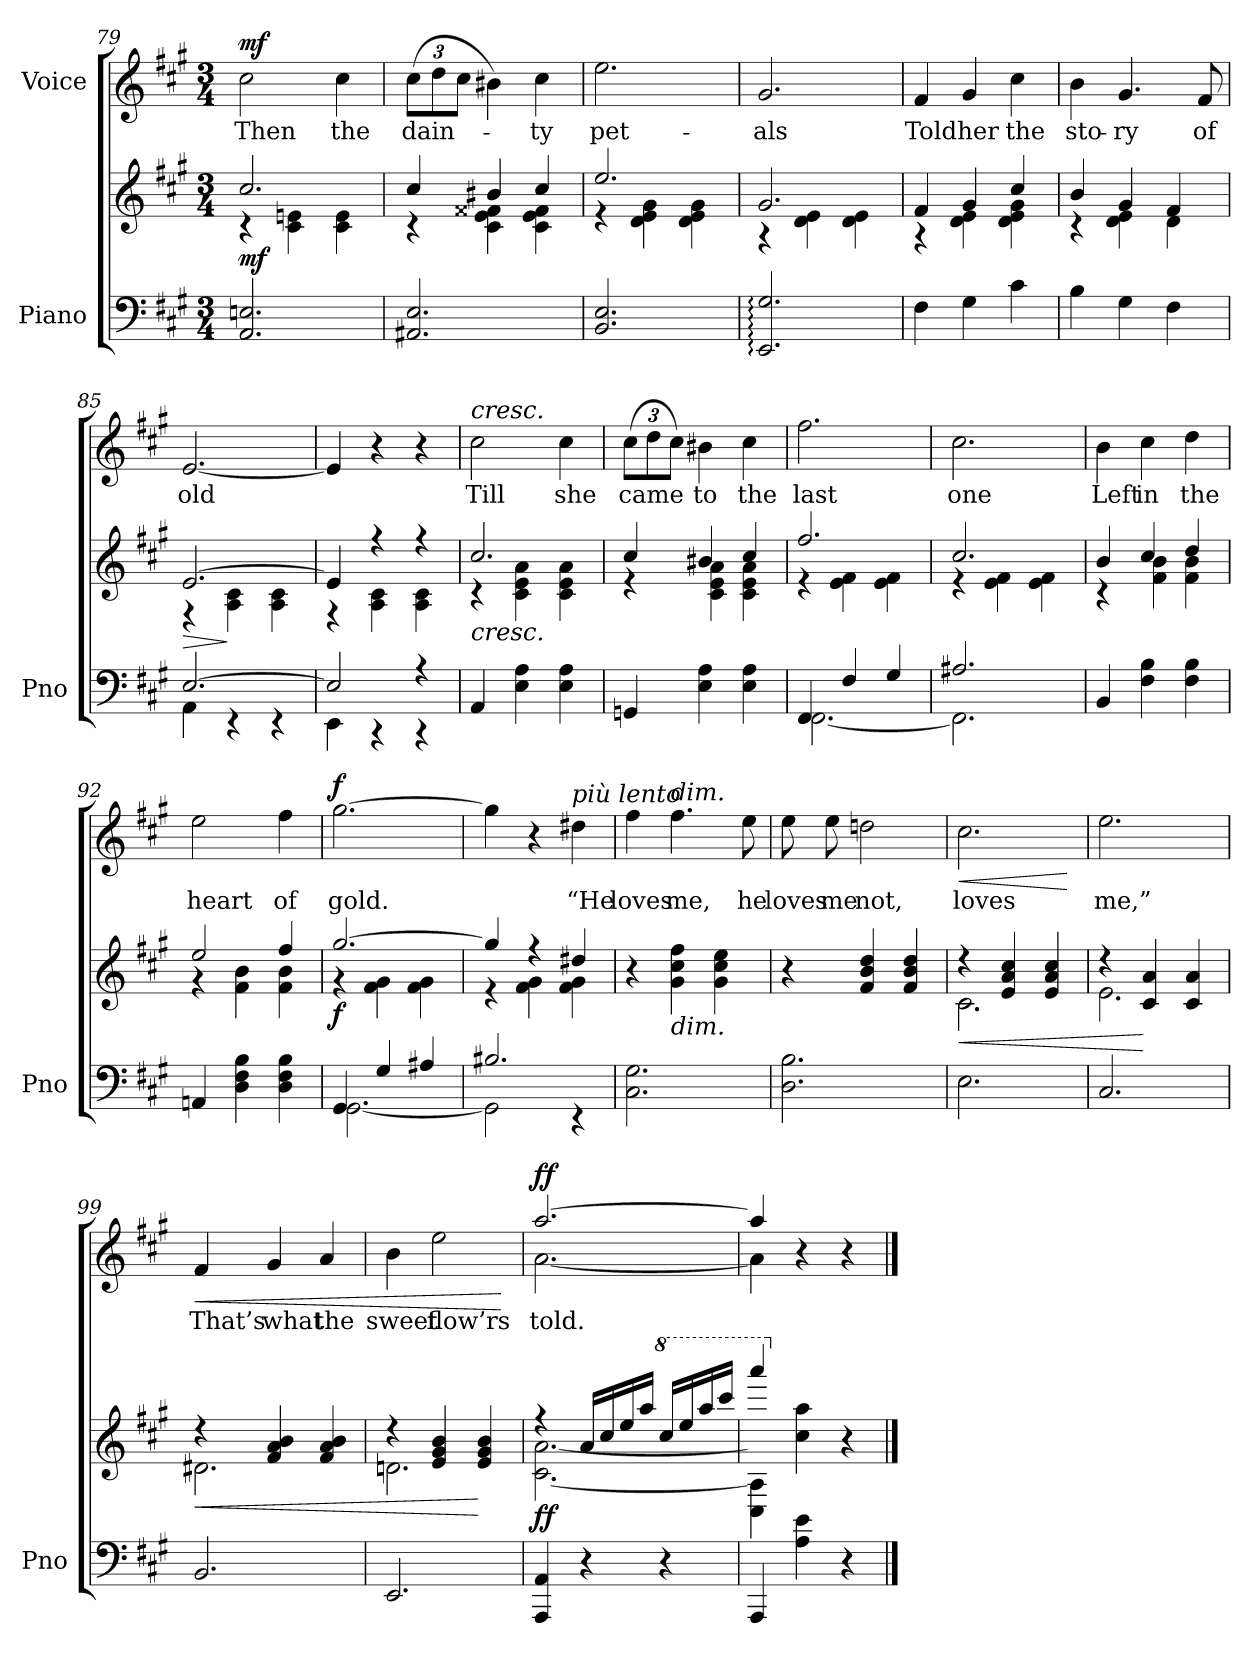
**kern	**kern	**dynam	**kern	**text	**dynam
*part2	*part2	*part2	*part1	*part1	*part1
*staff3	*staff2	*staff2/3	*staff1	*staff1	*staff1
*I"Piano	*	*	*I"Voice	*	*
*I'Pno	*	*	*	*	*
!!LO:PB:g=z
*clefF4	*clefG2	*	*clefG2	*	*
*k[f#c#g#]	*k[f#c#g#]	*	*k[f#c#g#]	*	*
*M3/4	*M3/4	*	*M3/4	*	*
=79	=79	=79	=79	=79	=79
*	*^	*	*	*	*
!	!	!	!LO:DY:b	!	!LO:LY:b	!LO:DY:a
2.AA/ 2.En/	2.cc#/	4r	mf	2cc#\	Then	mf
.	.	4c#\ 4en\	.	.	.	.
!	!	!	!	!	!LO:LY:b	!
.	.	4c#\ 4e\	.	4cc#\	the	.
=80	=80	=80	=80	=80	=80	=80
*	*	*	*	*Xbrackettup	*	*
!	!	!	!	!	!LO:LY:b	!
2.AA#X/ 2.E/	4cc#/	4r	.	(>12cc#\L	dain-	.
.	.	.	.	12dd\	.	.
.	.	.	.	12cc#\J	.	.
.	4b#X/	4c#\ 4e\ 4f##X\	.	4b#X\)	.	.
!	!	!	!	!	!LO:LY:b	!
.	4cc#/	4c#\ 4e\ 4f##\	.	4cc#\	-ty	.
=81	=81	=81	=81	=81	=81	=81
!	!	!	!	!	!LO:LY:b	!
2.BB/ 2.E/	2.ee/	4r	.	2.ee\	pet-	.
.	.	4d\ 4e\ 4g#\	.	.	.	.
.	.	4d\ 4e\ 4g#\	.	.	.	.
=82	=82	=82	=82	=82	=82	=82
!	!	!	!	!	!LO:LY:b	!
2.EE/: 2.G#/:	2.g#/	4r	.	2.g#/	-als	.
.	.	4d\ 4e\	.	.	.	.
.	.	4d\ 4e\	.	.	.	.
=83	=83	=83	=83	=83	=83	=83
!	!	!	!	!	!LO:LY:b	!
4F#\	4f#/	4r	.	4f#/	Told	.
!	!	!	!	!	!LO:LY:b	!
4G#\	4g#/	4d\ 4e\	.	4g#/	her	.
!	!	!	!	!	!LO:LY:b	!
4c#\	4cc#/	4d\ 4e\ 4g#\	.	4cc#\	the	.
=84	=84	=84	=84	=84	=84	=84
!	!	!	!	!	!LO:LY:b	!
4B\	4b/	4r	.	4b\	sto-	.
!	!	!	!	!	!LO:LY:b	!
4G#\	4g#/	4d\ 4e\	.	4.g#/	-ry	.
4F#\	4f#/	4d\	.	.	.	.
!	!	!	!	!	!LO:LY:b	!
.	.	.	.	8f#/	of	.
!!LO:LB:g=z
=85	=85	=85	=85	=85	=85	=85
*^	*	*	*	*	*	*
!	!	!	!	!LO:HP:b	!	!	!
!	!	!	!	!LO:HP:n=1:b	!	!LO:LY:b	!
[2.E/	4AA\	[2.e/	4r	> >	[2.e/	old	.
.	4r	.	4A\ 4c#\	]	.	.	.
.	4r	.	4A\ 4c#\	.	.	.	.
*v	*v	*	*	*	*	*	*
*	*v	*v	*	*	*	*
.	.	]	.	.	.
=86	=86	=86	=86	=86	=86
*^	*^	*	*	*	*
2E/]	4EE\	4e/]	4r	.	4e/]	.	.
.	4r	4r	4A\ 4c#\	.	4r	.	.
4r	4r	4r	4A\ 4c#\	.	4r	.	.
=87	=87	=87	=87	=87	=87	=87	=87
!	!	!	!	!	!LO:TX:a:i:t=cresc.	!	!
!	!	!LO:TX:b:i:t=cresc.	!	!	!	!	!
!	!	!	!	!	!	!LO:LY:b	!
*v	*v	*	*	*	*	*	*
4AA/	2.cc#/	4r	.	2cc#\	Till	.
4E\ 4A\	.	4c#\ 4e\ 4a\	.	.	.	.
!	!	!	!	!	!LO:LY:b	!
4E\ 4A\	.	4c#\ 4e\ 4a\	.	4cc#\	she	.
=88	=88	=88	=88	=88	=88	=88
!	!	!	!	!	!LO:LY:b	!
4GGn/	4cc#/	4r	.	(>12cc#\L	came	.
.	.	.	.	12dd\	.	.
.	.	.	.	12cc#\J)	.	.
!	!	!	!	!	!LO:LY:b	!
4E\ 4A\	4b#X/	4c#\ 4e\ 4a\	.	4b#X\	to	.
!	!	!	!	!	!LO:LY:b	!
4E\ 4A\	4cc#/	4c#\ 4e\ 4a\	.	4cc#\	the	.
=89	=89	=89	=89	=89	=89	=89
*^	*	*	*	*	*	*
!	!	!	!	!	!	!LO:LY:b	!
4FF#/	[2.FF#\	2.ff#/	4r	.	2.ff#\	last	.
4F#/	.	.	4e\ 4f#\	.	.	.	.
4G#/	.	.	4e\ 4f#\	.	.	.	.
=90	=90	=90	=90	=90	=90	=90	=90
!	!	!	!	!	!	!LO:LY:b	!
2.A#X/	2.FF#\]	2.cc#/	4r	.	2.cc#\	one	.
.	.	.	4e\ 4f#\	.	.	.	.
.	.	.	4e\ 4f#\	.	.	.	.
*v	*v	*	*	*	*	*	*
!!LO:LB:g=z
=91	=91	=91	=91	=91	=91	=91
!	!	!	!	!	!LO:LY:b	!
4BB/	4b/	4r	.	4b\	Left	.
!	!	!	!	!	!LO:LY:b	!
4F#\ 4B\	4cc#/	4f#\ 4b\	.	4cc#\	in	.
!	!	!	!	!	!LO:LY:b	!
4F#\ 4B\	4dd/	4f#\ 4b\	.	4dd\	the	.
=92	=92	=92	=92	=92	=92	=92
!	!	!	!	!	!LO:LY:b	!
4AAn/	2ee/	4r	.	2ee\	heart	.
4D\ 4F#\ 4B\	.	4f#\ 4b\	.	.	.	.
!	!	!	!	!	!LO:LY:b	!
4D\ 4F#\ 4B\	4ff#/	4f#\ 4b\	.	4ff#\	of	.
=93	=93	=93	=93	=93	=93	=93
*^	*	*	*	*	*	*
!	!	!	!	!LO:DY:b	!	!LO:LY:b	!LO:DY:a
4GG#/	[2.GG#\	[2.gg#/	4r	f	[2.gg#\	gold.	f
4G#/	.	.	4f#\ 4g#\	.	.	.	.
4A#X/	.	.	4f#\ 4g#\	.	.	.	.
=94	=94	=94	=94	=94	=94	=94	=94
2.B#X/	2GG#\]	4gg#/]	4r	.	4gg#\]	.	.
.	.	4r	4f#\ 4g#\	.	4r	.	.
!	!	!	!	!	!LO:TX:a:i:t=più lento	!	!
!	!	!	!	!	!	!LO:LY:b	!
.	4r	4dd#X/	4f#\ 4g#\	.	4dd#X\	“He	.
=95	=95	=95	=95	=95	=95	=95	=95
!	!	!	!	!	!	!LO:LY:b	!
*v	*v	*	*	*	*	*	*
*	*v	*v	*	*	*	*
2.C#\ 2.G#\	4r	.	4ff#\	loves	.
!	!	!	!LO:TX:a:i:t=dim.	!	!
!	!LO:TX:b:i:t=dim.	!	!	!	!
!	!	!	!	!LO:LY:b	!
.	4g#\ 4cc#\ 4ff#\	.	4.ff#\	me,	.
.	4g#\ 4cc#\ 4ee\	.	.	.	.
!	!	!	!	!LO:LY:b	!
.	.	.	8ee\	he	.
=96	=96	=96	=96	=96	=96
!	!	!	!	!LO:LY:b	!
2.D\ 2.B\	4r	.	8ee\	loves	.
!	!	!	!	!LO:LY:b	!
.	.	.	8ee\	me	.
!	!	!	!	!LO:LY:b	!
.	4f#/ 4b/ 4dd/	.	2ddn\	not,	.
.	4f#/ 4b/ 4dd/	.	.	.	.
!!LO:LB:g=z
=97	=97	=97	=97	=97	=97
!	!	!LO:HP:b	!	!LO:LY:b	!LO:HP:b
*	*^	*	*	*	*
2.E\	4r	2.c#\	<	2.cc#\	loves	<
.	4e/ 4a/ 4cc#/	.	.	.	.	.
.	4e/ 4a/ 4cc#/	.	.	.	.	.
*	*v	*v	*	*	*	*
.	.	.	.	.	[
=98	=98	=98	=98	=98	=98
*	*^	*	*	*	*
!	!	!	!	!	!LO:LY:b	!
2.C#/	4r	2.e\	.	2.ee\	me,”	.
.	4c#/ 4a/	.	[	.	.	.
.	4c#/ 4a/	.	.	.	.	.
=99	=99	=99	=99	=99	=99	=99
!	!	!	!LO:HP:b	!	!LO:LY:b	!LO:HP:b
2.BB/	4r	2.d#X\	<	4f#/	That’s	<
!	!	!	!	!	!LO:LY:b	!
.	4f#/ 4a/ 4b/	.	.	4g#/	what	.
!	!	!	!	!	!LO:LY:b	!
.	4f#/ 4a/ 4b/	.	.	4a/	the	.
=100	=100	=100	=100	=100	=100	=100
!	!	!	!	!	!LO:LY:b	!
2.EE/	4r	2.dn\	.	4b\	sweet	.
!	!	!	!	!	!LO:LY:b	!
.	4e/ 4g#/ 4b/	.	.	2ee\	flow’rs	.
.	4e/ 4g#/ 4b/	.	[	.	.	.
*	*v	*v	*	*	*	*
.	.	.	.	.	[
=101	=101	=101	=101	=101	=101
*	*^	*	*	*	*
!	!	!	!LO:DY:b	!	!LO:LY:b	!LO:DY:a
*	*	*	*	*^	*	*
4AAA/ 4AA/	4r	[2.c#\ [2.a\	ff	[2.aa/	[2.a\	told.	ff
4r	16a/LL	.	.	.	.	.	.
.	16cc#/	.	.	.	.	.	.
.	16ee/	.	.	.	.	.	.
.	16aa/JJ	.	.	.	.	.	.
*	*8va	*	*	*	*	*	*
4r	16ccc#/LL	.	.	.	.	.	.
.	16eee/	.	.	.	.	.	.
.	16aaa/	.	.	.	.	.	.
.	16cccc#/JJ	.	.	.	.	.	.
=102	=102	=102	=102	=102	=102	=102	=102
*^	*	*	*	*	*	*	*
4AAA/	4ryy	4aaaa/	4c#\] 4a\]	.	4aa/]	4a\]	.	.
*	*	*X8va	*	*	*	*	*	*
4A\ 4e\	4ryy	4cc#\ 4aa\	2ryy	.	4r	4ryy	.	.
4r	4ryy	4r	.	.	4r	4ryy	.	.
*v	*v	*	*	*	*v	*v	*	*
*	*v	*v	*	*	*	*
==	==	==	==	==	==
*-	*-	*-	*-	*-	*-
